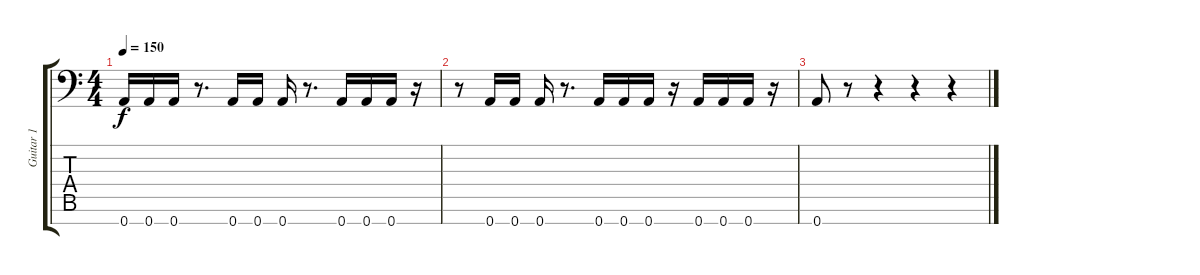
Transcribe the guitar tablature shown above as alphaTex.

\track ("Guitar 1" "Guitar 1") {instrument distortionguitar}
\staff {score tabs}
\tuning (E4 B3 G3 D3 A2 E2 A1) {hide}
\ts (4 4)
\tempo 150
\clef f4
\ks c
0.7.16{dy f} 0.7.16 0.7.16 r.8{d} 0.7.16 0.7.16 0.7.16 r.8{d} 0.7.16 0.7.16 0.7.16 r.16 |
r.8 0.7.16 0.7.16 0.7.16 r.8{d} 0.7.16 0.7.16 0.7.16 r.16 0.7.16 0.7.16 0.7.16 r.16 |
0.7.8 r.8 r.4 r.4 r.4
